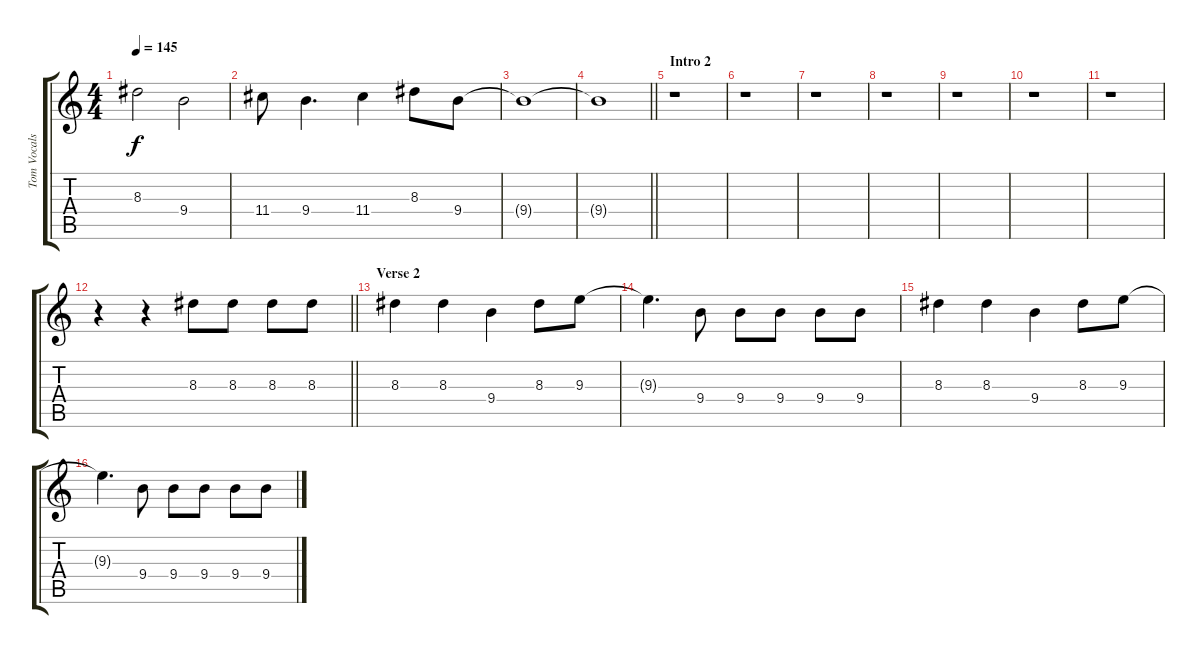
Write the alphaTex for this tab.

\track ("Tom Vocals" "Tom Vocals") {instrument acousticguitarsteel}
\staff {score tabs}
\tuning (E4 B3 G3 D3 A2 E2) {hide}
\ts (4 4)
\tempo 145
\clef g2
\ks c
8.3{t}.2{dy f} 9.4.2 |
11.4.8 9.4.4{d} 11.4.4 8.3.8 9.4.8 |
9.4{t}.1 |
\barLineRight lightlight
9.4{t}.1 |
\section ("" "Intro 2")
r.1 |
r.1 |
r.1 |
r.1 |
r.1 |
r.1 |
r.1 |
\barLineRight lightlight
r.4 r.4 8.3.8 8.3.8 8.3.8 8.3.8 |
\section ("" "Verse 2")
8.3.4 8.3.4 9.4.4 8.3.8 9.3.8 |
9.3{t}.4{d} 9.4.8 9.4.8 9.4.8 9.4.8 9.4.8 |
8.3.4 8.3.4 9.4.4 8.3.8 9.3.8 |
9.3{t}.4{d} 9.4.8 9.4.8 9.4.8 9.4.8 9.4.8
